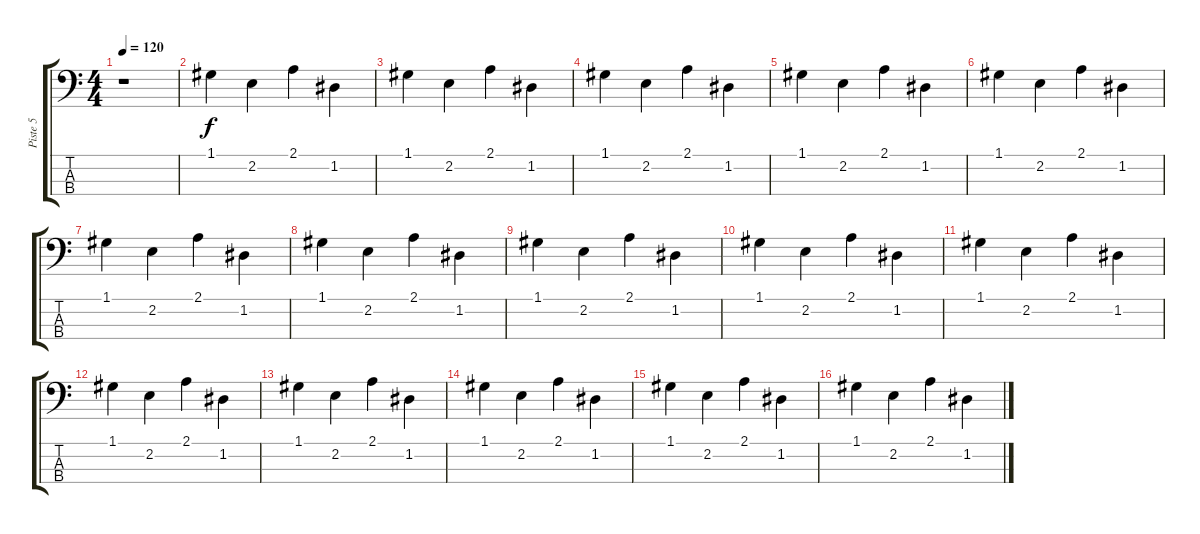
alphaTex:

\track ("Piste 5" "Piste 5") {instrument acousticbass}
\staff {score tabs}
\tuning (G2 D2 A1 E1) {hide}
\ts (4 4)
\tempo 120
\clef f4
\ks c
r.1{dy f instrument acousticbass} |
1.1.4 2.2.4 2.1.4 1.2.4 |
1.1.4 2.2.4 2.1.4 1.2.4 |
1.1.4 2.2.4 2.1.4 1.2.4 |
1.1.4 2.2.4 2.1.4 1.2.4 |
1.1.4 2.2.4 2.1.4 1.2.4 |
1.1.4 2.2.4 2.1.4 1.2.4 |
1.1.4 2.2.4 2.1.4 1.2.4 |
1.1.4 2.2.4 2.1.4 1.2.4 |
1.1.4 2.2.4 2.1.4 1.2.4 |
1.1.4 2.2.4 2.1.4 1.2.4 |
1.1.4 2.2.4 2.1.4 1.2.4 |
1.1.4 2.2.4 2.1.4 1.2.4 |
1.1.4 2.2.4 2.1.4 1.2.4 |
1.1.4 2.2.4 2.1.4 1.2.4 |
1.1.4 2.2.4 2.1.4 1.2.4
